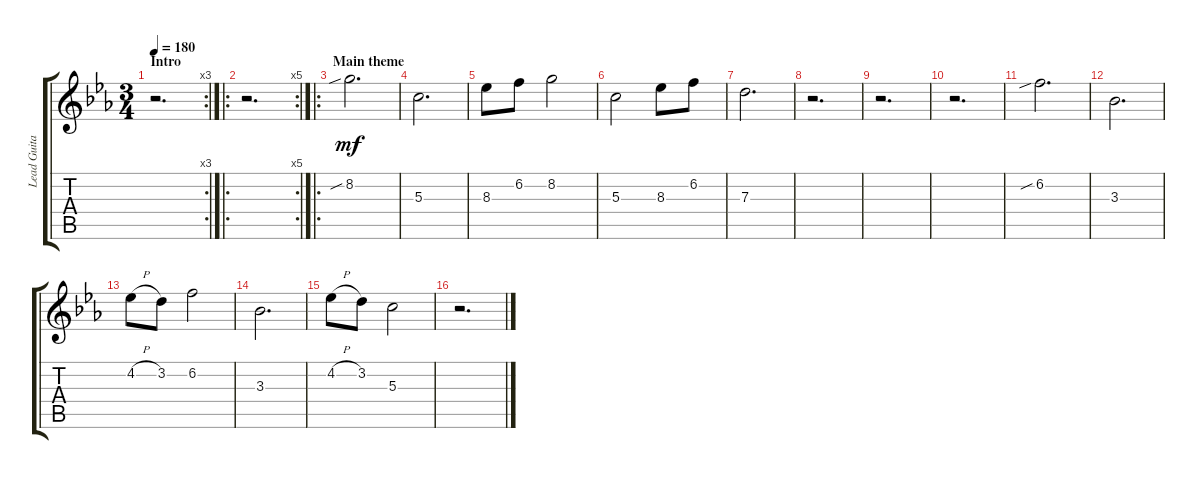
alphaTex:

\track ("Lead Guitar II" "Lead Guita") {instrument acousticguitarnylon}
\staff {score tabs}
\tuning (E4 B3 G3 D3 A2 E2) {hide}
\rc 3
\ts (3 4)
\section ("" "Intro")
\tempo 180
\clef g2
\ks cminor
r.2{d dy mf instrument acousticguitarnylon} |
\ro
\rc 5
r.2{d} |
\ro
\section ("" "Main theme")
8.2{sib}.2{d} |
5.3.2{d} |
8.3.8 6.2.8 8.2.2 |
5.3.2 8.3.8 6.2.8 |
7.3.2{d} |
r.2{d} |
r.2{d} |
r.2{d} |
6.2{sib}.2{d} |
3.3.2{d} |
4.2{h}.8 3.2.8 6.2.2 |
3.3.2{d} |
4.2{h}.8 3.2.8 5.3.2 |
r.2{d}
